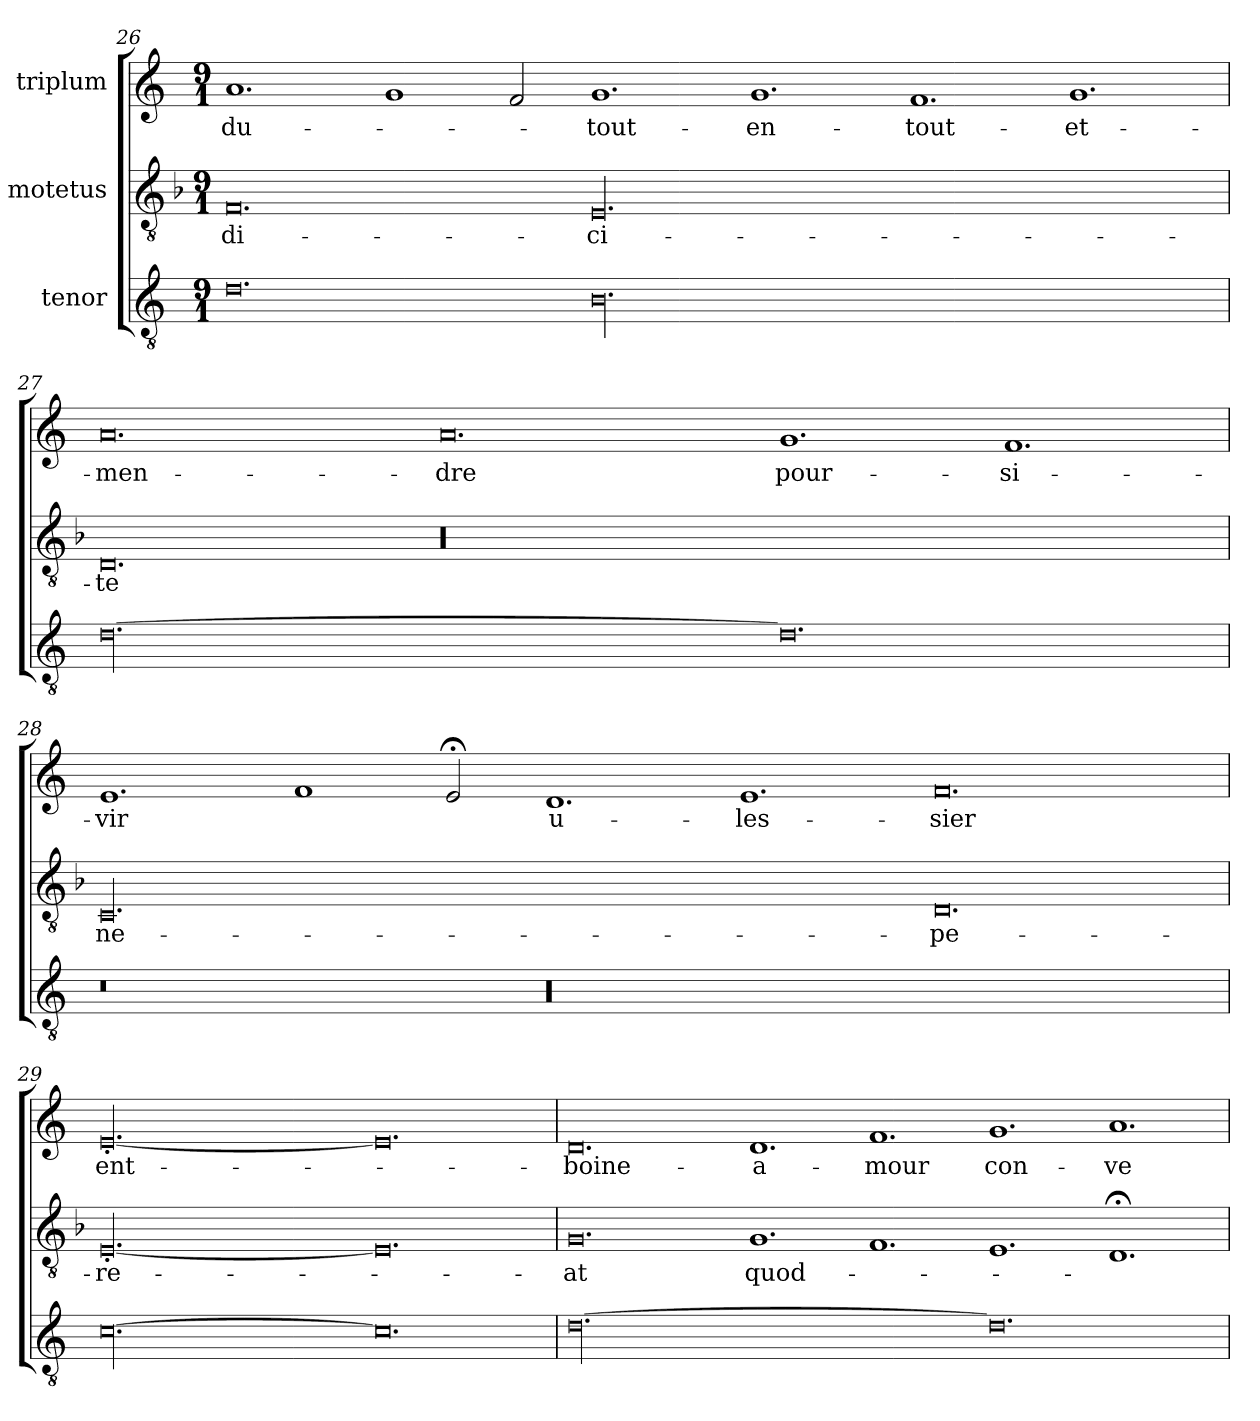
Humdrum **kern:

**kern	**kern	**text	**kern	**text
*part3	*part2	*part2	*part1	*part1
*staff3	*staff2	*staff2	*staff1	*staff1
*I"tenor	*I"motetus	*	*I"triplum	*
!!LO:PB:g=z
*clefGv2	*clefGv2	*	*clefG2	*
*k[]	*k[b-]	*	*k[]	*
*C:	*F:	*	*C:	*
*M9/1	*M9/1	*	*M9/1	*
=26	=26	=26	=26	=26
0.d\	0.F/	di-	1.a/	du-
.	.	.	1g/	.
.	.	.	2f/	.
00.B\	00.E/	-ci-	1.g/	tout-
.	.	.	1.g/	en-
.	.	.	1.f/	tout-
.	.	.	1.g/	et-
=27	=27	=27	=27	=27
[00.d\	0.D/	-te	0.a/	men-
.	00.r	.	0.a/	-dre
0.d\]	.	.	1.g/	pour-
.	.	.	1.f/	-si-
=28	=28	=28	=28	=28
0.r	00.C/	ne-	1.e/	-vir
.	.	.	1f/	.
.	.	.	2e;</	.
00.r	.	.	1.d/	u-
.	.	.	1.e/	les-
.	0.D/	pe-	0.f/	-sier
!!LO:LB:g=z
=29	=29	=29	=29	=29
[00.c\	[00.E'/	-re-	[00.e'/	ent-
0.c\]	0.E/]	.	0.e/]	.
=30	=30	=30	=30	=30
[00.d\	0.G/	-at	0.d/	boine-
.	1.G/	quod-	1.d/	a-
.	1.F/	.	1.f/	-mour
0.d\]	1.E/	.	1.g/	con-
.	1.D;</	.	1.a/	-ve-
=	=	=	=	=
*-	*-	*-	*-	*-
